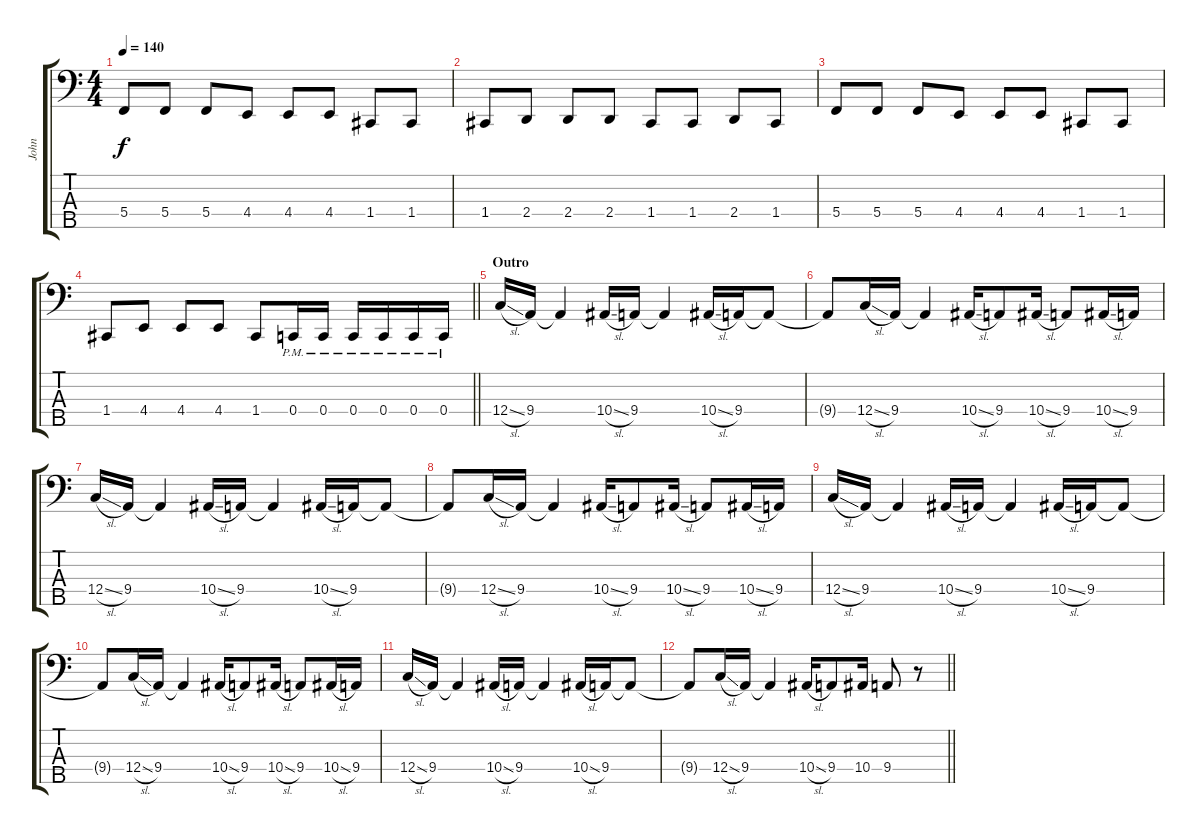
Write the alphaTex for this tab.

\track ("John" "John") {instrument electricbasspick}
\staff {score tabs}
\tuning (F2 C2 G1 C1 A0) {hide}
\ts (4 4)
\tempo 140
\clef f4
\ks c
5.4.8{dy f} 5.4.8 5.4.8 4.4.8 4.4.8 4.4.8 1.4.8 1.4.8 |
1.4.8 2.4.8 2.4.8 2.4.8 1.4.8 1.4.8 2.4.8 1.4.8 |
5.4.8 5.4.8 5.4.8 4.4.8 4.4.8 4.4.8 1.4.8 1.4.8 |
\barLineRight lightlight
1.4.8 4.4.8 4.4.8 4.4.8 1.4.8 0.4{pm}.16 0.4{pm}.16 0.4{pm}.16 0.4{pm}.16 0.4{pm}.16 0.4{pm}.16 |
\section ("" "Outro")
12.4{sl}.16 9.4.16 9.4{t}.4 10.4{sl}.16 9.4.16 9.4{t}.4 10.4{sl}.16 9.4.16 9.4{t}.8 |
9.4{t}.8 12.4{sl}.16 9.4.16 9.4{t}.4 10.4{sl}.16 9.4.8 10.4{sl}.16 9.4.8 10.4{sl}.16 9.4.16 |
12.4{sl}.16 9.4.16 9.4{t}.4 10.4{sl}.16 9.4.16 9.4{t}.4 10.4{sl}.16 9.4.16 9.4{t}.8 |
9.4{t}.8 12.4{sl}.16 9.4.16 9.4{t}.4 10.4{sl}.16 9.4.8 10.4{sl}.16 9.4.8 10.4{sl}.16 9.4.16 |
12.4{sl}.16 9.4.16 9.4{t}.4 10.4{sl}.16 9.4.16 9.4{t}.4 10.4{sl}.16 9.4.16 9.4{t}.8 |
9.4{t}.8 12.4{sl}.16 9.4.16 9.4{t}.4 10.4{sl}.16 9.4.8 10.4{sl}.16 9.4.8 10.4{sl}.16 9.4.16 |
12.4{sl}.16 9.4.16 9.4{t}.4 10.4{sl}.16 9.4.16 9.4{t}.4 10.4{sl}.16 9.4.16 9.4{t}.8 |
\barLineRight lightlight
9.4{t}.8 12.4{sl}.16 9.4.16 9.4{t}.4 10.4{sl}.16 9.4.8 10.4.16 9.4.8 r.8
